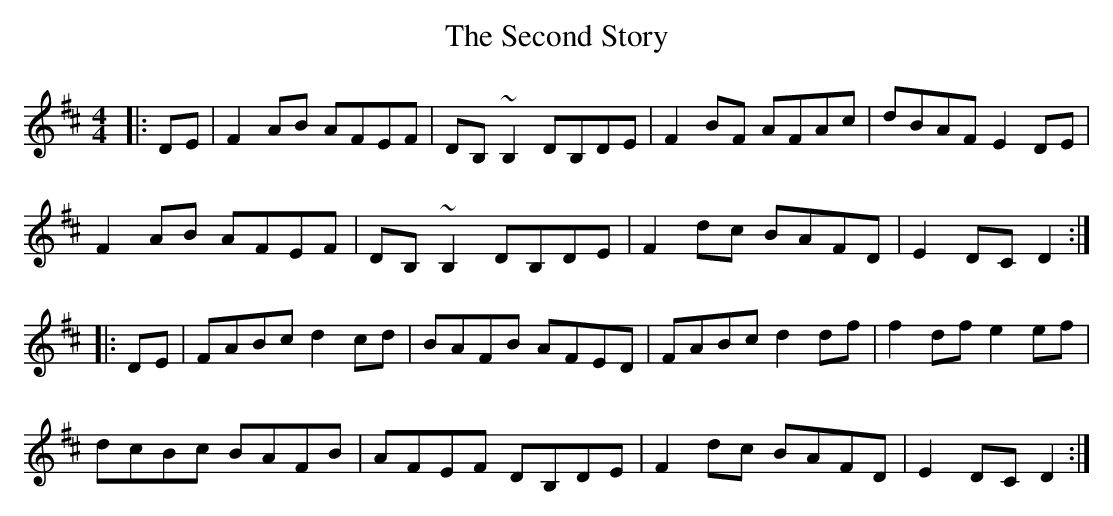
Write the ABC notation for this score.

X:1
T: The Second Story
M: 4/4
L: 1/8
K: Dmaj
|:DE|F2AB AFEF|DB,~B,2 DB,DE|F2BF AFAc|dBAF E2DE|
F2AB AFEF|DB,~B,2 DB,DE|F2dc BAFD|E2DC D2:|
|:DE|FABc d2cd|BAFB AFED|FABc d2df|f2df e2ef|
dcBc BAFB|AFEF DB,DE|F2dc BAFD|E2DC D2:|
